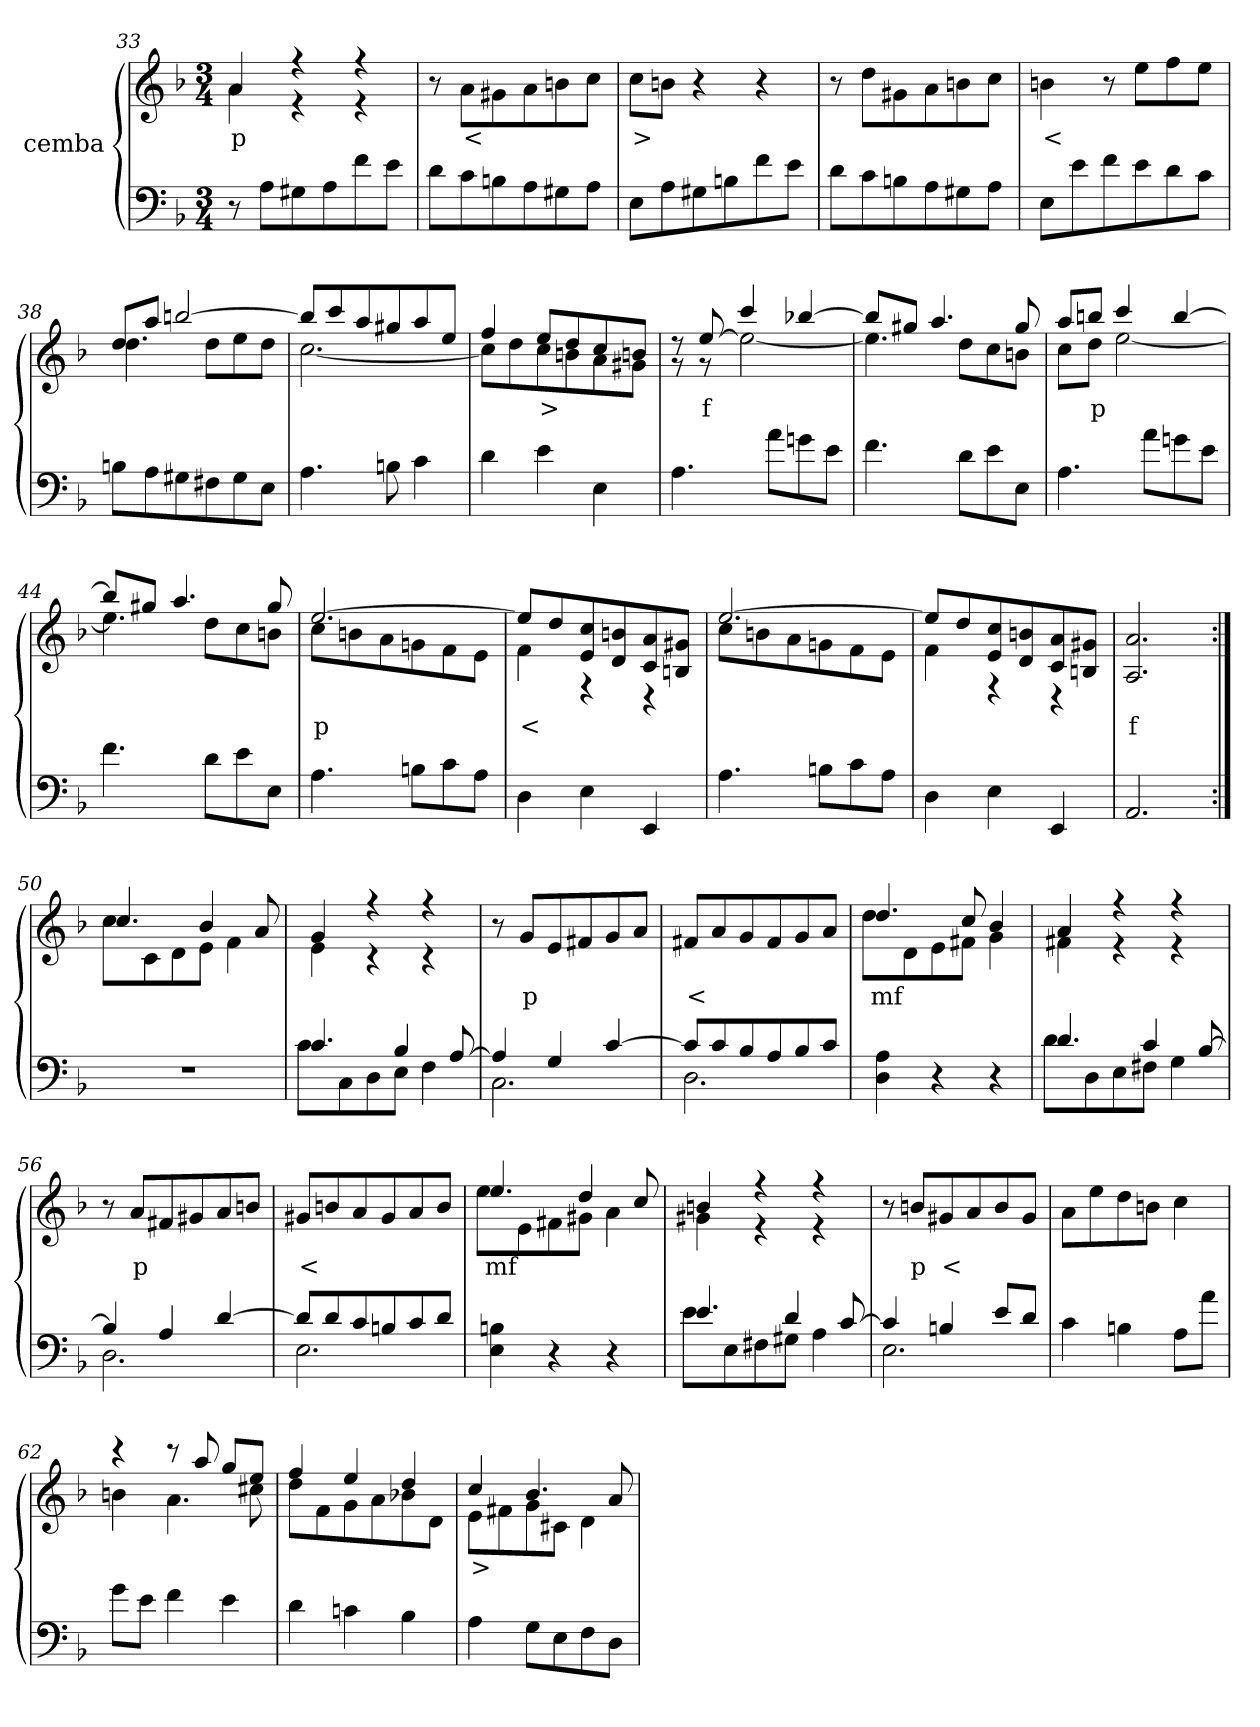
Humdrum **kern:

**kern	**kern	**text
*part2	*part1	*part1
*staff2	*staff1	*staff1
*I"cemba	*I"cemba	*
*clefF4	*clefG2	*
*k[b-]	*k[b-]	*
*d:	*d:	*
*M3/4	*M3/4	*
=33	=33	=33
*	*^	*
8r	4a/	4a\	p
8A\L	.	.	.
8G#X\	4r	4r	.
8A\	.	.	.
8f\	4r	4r	.
8e\J	.	.	.
*	*v	*v	*
=34	=34	=34
8d\L	8r	.
8c\	8a\L	<
8Bn\	8g#X\	.
8A\	8a\	.
8G#X\	8bn\	.
8A\J	8cc\J	.
=35	=35	=35
8E\L	8cc\L	>
8A\	8bn\J	.
8G#X\	4r	.
8Bn\	.	.
8f\	4r	.
8e\J	.	.
=36	=36	=36
8d\L	8r	.
8c\	8dd\L	.
8Bn\	8g#X\	.
8A\	8a\	.
8G#X\	8bn\	.
8A\J	8cc\J	.
=37	=37	=37
8E\L	4bn\	<
8e\	.	.
8f\	8r	.
8e\	8ee\L	.
8d\	8ff\	.
8c\J	8ee\J	.
=38	=38	=38
*	*^	*
8Bn\L	8dd/L	4.dd\	.
8A\	8aa/J	.	.
8G#X\	[2bbn/	.	.
8F#X\	.	8dd\L	.
8G#\	.	8ee\	.
8E\J	.	8dd\J	.
=39	=39	=39	=39
4.A\	8bbn/L]	[2.cc\	.
.	8ccc/	.	.
.	8aa/	.	.
8Bn\	8gg#X/	.	.
4c\	8aa/	.	.
.	8ee/J	.	.
=40	=40	=40	=40
4d\	4ff/	8cc\L]	.
.	.	8dd\	.
4e\	8ee/L	8cc\	>
.	8dd/	8bn\	.
4E\	8cc/	8a\	.
.	8bn/J	8g#X\J	.
=41	=41	=41	=41
4.A\	8r	8r	.
.	[8ee/	8r	f
.	4ccc/	2ee\_	.
8a\L	.	.	.
8gn\	[4bb-X/	.	.
8e\J	.	.	.
=42	=42	=42	=42
4.f\	8bb-/L]	4.ee\]	.
.	8gg#X/J	.	.
.	4.aa/	.	.
8d\L	.	8dd\L	.
8e\	.	8cc\	.
8E\J	8gg#/	8bn\J	.
=43	=43	=43	=43
4.A\	8aa/L	8cc\L	.
.	8bbn/J	8dd\J	p
.	4ccc/	[2ee\	.
8a\L	.	.	.
8gn\	[4bb/	.	.
8e\J	.	.	.
=44	=44	=44	=44
4.f\	8bbn/L]	4.ee\]	.
.	8gg#X/J	.	.
.	4.aa/	.	.
8d\L	.	8dd\L	.
8e\	.	8cc\	.
8E\J	8gg#/	8bn\J	.
=45	=45	=45	=45
4.A\	[2.ee/	8cc\L	p
.	.	8bn\	.
.	.	8a\	.
8Bn\L	.	8gn\	.
8c\	.	8f\	.
8A\J	.	8e\J	.
=46	=46	=46	=46
4D\	8ee/L]	4f\	<
.	8dd/	.	.
4E\	8e/ 8cc/	4r	.
.	8d/ 8bn/	.	.
4EE/	8c/ 8a/	4r	.
.	8Bn/ 8g#X/J	.	.
=47	=47	=47	=47
4.A\	[2.ee/	8cc\L	.
.	.	8bn\	.
.	.	8a\	.
8Bn\L	.	8gn\	.
8c\	.	8f\	.
8A\J	.	8e\J	.
=48	=48	=48	=48
4D\	8ee/L]	4f\	.
.	8dd/	.	.
4E\	8e/ 8cc/	4r	.
.	8d/ 8bn/	.	.
4EE/	8c/ 8a/	4r	.
.	8Bn/ 8g#X/J	.	.
*	*v	*v	*
=49	=49	=49
2.AA/	2.A/ 2.a/	f
=50:|!	=50:|!	=50:|!
*	*^	*
2.r	4.cc/	8cc\L	.
.	.	8c\	.
.	.	8d\	.
.	4b-/	8e\J	.
.	.	4f\	.
.	8a/	.	.
=51	=51	=51	=51
*^	*	*	*
4.c/	8c\L	4g/	4e\	.
.	8C\	.	.	.
.	8D\	4r	4r	.
4B-/	8E\J	.	.	.
.	4F\	4r	4r	.
[8A/	.	.	.	.
*	*	*v	*v	*
=52	=52	=52	=52
4A/]	2.C\	8r	.
.	.	8g/L	p
4G/	.	8e/	.
.	.	8f#X/	.
[4c/	.	8g/	.
.	.	8a/J	.
=53	=53	=53	=53
8c/L]	2.D\	8f#X/L	<
8c/	.	8a/	.
8B-/	.	8g/	.
8A/	.	8f#/	.
8B-/	.	8g/	.
8c/J	.	8a/J	.
*v	*v	*	*
=54	=54	=54
*	*^	*
4D\ 4A\	4.dd/	8dd\L	mf
.	.	8d\	.
4r	.	8e\	.
.	8cc/	8f#X\J	.
4r	4b-/	4g\	.
=55	=55	=55	=55
*^	*	*	*
4.d/	8d\L	4a/	4f#X\	.
.	8D\	.	.	.
.	8E\	4r	4r	.
4c/	8F#X\J	.	.	.
.	4G\	4r	4r	.
[8B-/	.	.	.	.
*	*	*v	*v	*
=56	=56	=56	=56
4B-/]	2.D\	8r	.
.	.	8a/L	p
4A/	.	8f#X/	.
.	.	8g#X/	.
[4d/	.	8a/	.
.	.	8bn/J	.
=57	=57	=57	=57
8d/L]	2.E\	8g#X/L	<
8d/	.	8bn/	.
8c/	.	8a/	.
8Bn/	.	8g#/	.
8c/	.	8a/	.
8d/J	.	8b/J	.
*v	*v	*	*
=58	=58	=58
*	*^	*
4E\ 4Bn\	4.ee/	8ee\L	mf
.	.	8e\	.
4r	.	8f#X\	.
.	4dd/	8g#X\J	.
4r	.	4a\	.
.	8cc/	.	.
=59	=59	=59	=59
*^	*	*	*
4.e/	8e\L	4bn/	4g#X\	.
.	8E\	.	.	.
.	8F#X\	4r	4r	.
4d/	8G#X\J	.	.	.
.	4A\	4r	4r	.
[8c/	.	.	.	.
*	*	*v	*v	*
=60	=60	=60	=60
4c/]	2.E\	8r	.
.	.	8bn/L	p
4Bn/	.	8g#X/	<
.	.	8a/	.
8e/L	.	8b/	.
8d/J	.	8g#/J	.
*v	*v	*	*
=61	=61	=61
4c\	8a\L	.
.	8ee\	.
4Bn\	8dd\	.
.	8bn\J	.
8A\L	4cc\	.
8a\J	.	.
=62	=62	=62
*	*^	*
8g\L	4r	4bn\	.
8e\J	.	.	.
4f\	8r	4.a\	.
.	8aa/	.	.
4e\	8gg/L	.	.
.	8ee/J	8cc#X\	.
=63	=63	=63	=63
4d\	4ff/	8dd\L	.
.	.	8f\	.
4cn\	4ee/	8g\	.
.	.	8a\	.
4B-\	4dd/	8b-X\	.
.	.	8d\J	.
=64	=64	=64	=64
4A\	4cc/	8e\L	>
.	.	8f#X\	.
8G\L	4.b-/	8g\	.
8E\	.	8c#X\J	.
8F\	.	4d\	.
8D\J	8a/	.	.
*	*v	*v	*
=	=	=
*-	*-	*-
